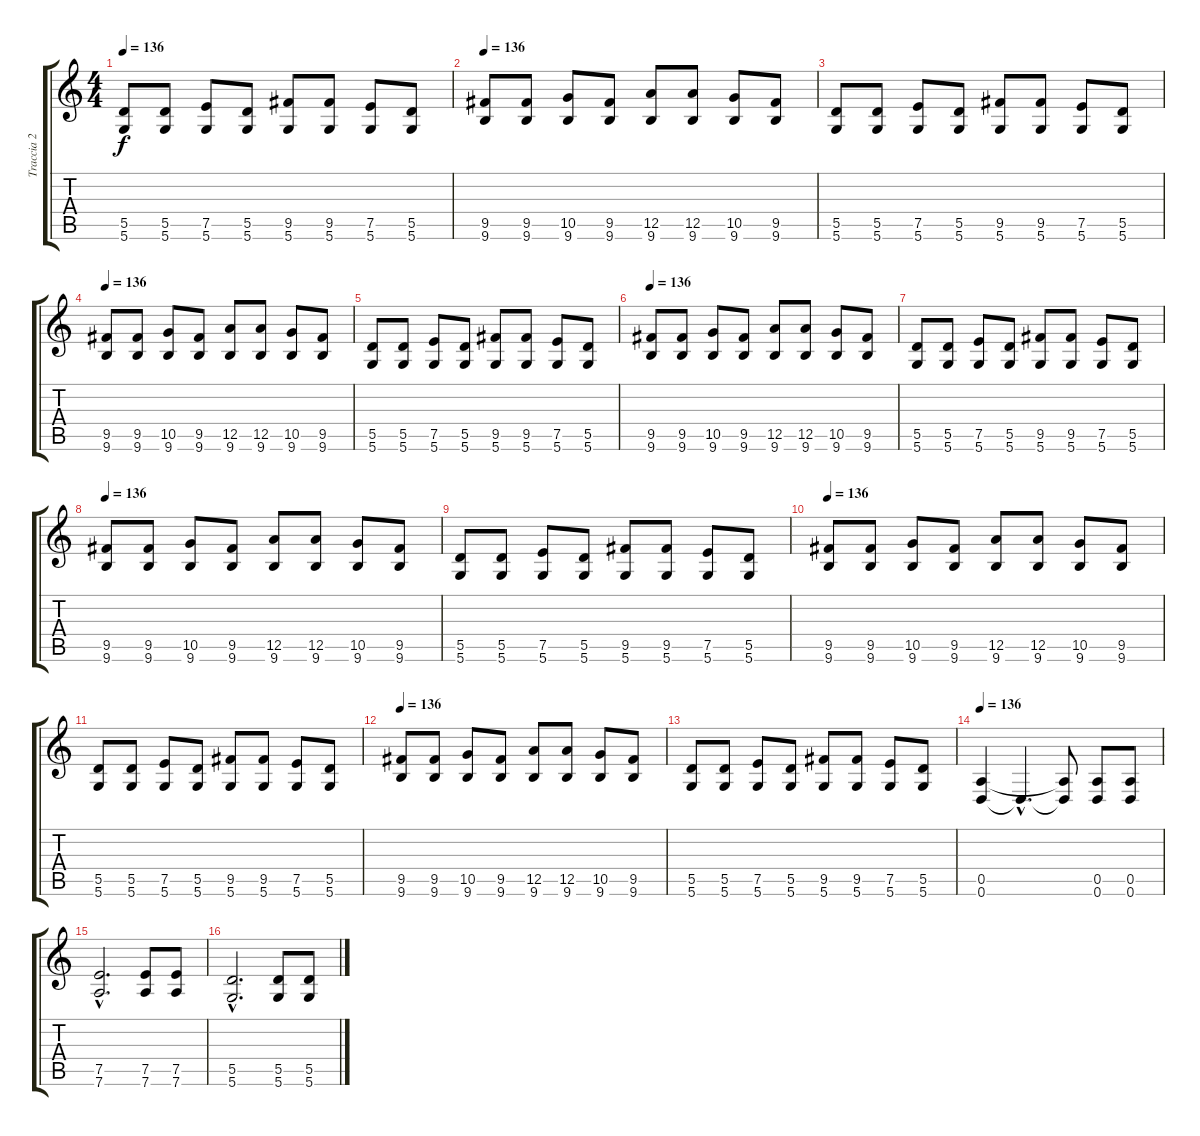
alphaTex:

\track ("Traccia 2" "Traccia 2") {instrument electricguitarmuted}
\staff {score tabs}
\tuning (E4 B3 G3 D3 A2 D2) {hide}
\ts (4 4)
\tempo 136
\clef g2
\ks c
(5.5 5.6).8{dy f} (5.5 5.6).8 (7.5 5.6).8 (5.5 5.6).8 (9.5 5.6).8 (9.5 5.6).8 (7.5 5.6).8 (5.5 5.6).8 |
\tempo 136
(9.5 9.6).8{instrument overdrivenguitar} (9.5 9.6).8 (10.5 9.6).8 (9.5 9.6).8 (12.5 9.6).8 (12.5 9.6).8 (10.5 9.6).8 (9.5 9.6).8 |
(5.5 5.6).8 (5.5 5.6).8 (7.5 5.6).8 (5.5 5.6).8 (9.5 5.6).8 (9.5 5.6).8 (7.5 5.6).8 (5.5 5.6).8 |
\tempo 136
(9.5 9.6).8{instrument overdrivenguitar} (9.5 9.6).8 (10.5 9.6).8 (9.5 9.6).8 (12.5 9.6).8 (12.5 9.6).8 (10.5 9.6).8 (9.5 9.6).8 |
(5.5 5.6).8 (5.5 5.6).8 (7.5 5.6).8 (5.5 5.6).8 (9.5 5.6).8 (9.5 5.6).8 (7.5 5.6).8 (5.5 5.6).8 |
\tempo 136
(9.5 9.6).8{instrument overdrivenguitar} (9.5 9.6).8 (10.5 9.6).8 (9.5 9.6).8 (12.5 9.6).8 (12.5 9.6).8 (10.5 9.6).8 (9.5 9.6).8 |
(5.5 5.6).8 (5.5 5.6).8 (7.5 5.6).8 (5.5 5.6).8 (9.5 5.6).8 (9.5 5.6).8 (7.5 5.6).8 (5.5 5.6).8 |
\tempo 136
(9.5 9.6).8{instrument overdrivenguitar} (9.5 9.6).8 (10.5 9.6).8 (9.5 9.6).8 (12.5 9.6).8 (12.5 9.6).8 (10.5 9.6).8 (9.5 9.6).8 |
(5.5 5.6).8 (5.5 5.6).8 (7.5 5.6).8 (5.5 5.6).8 (9.5 5.6).8 (9.5 5.6).8 (7.5 5.6).8 (5.5 5.6).8 |
\tempo 136
(9.5 9.6).8{instrument overdrivenguitar} (9.5 9.6).8 (10.5 9.6).8 (9.5 9.6).8 (12.5 9.6).8 (12.5 9.6).8 (10.5 9.6).8 (9.5 9.6).8 |
(5.5 5.6).8 (5.5 5.6).8 (7.5 5.6).8 (5.5 5.6).8 (9.5 5.6).8 (9.5 5.6).8 (7.5 5.6).8 (5.5 5.6).8 |
\tempo 136
(9.5 9.6).8{instrument overdrivenguitar} (9.5 9.6).8 (10.5 9.6).8 (9.5 9.6).8 (12.5 9.6).8 (12.5 9.6).8 (10.5 9.6).8 (9.5 9.6).8 |
(5.5 5.6).8 (5.5 5.6).8 (7.5 5.6).8 (5.5 5.6).8 (9.5 5.6).8 (9.5 5.6).8 (7.5 5.6).8 (5.5 5.6).8 |
\tempo 136
(0.5 0.6).4 0.6{hac t}.4{d} (0.5{t} 0.6{t}).8 (0.5 0.6).8 (0.5 0.6).8 |
(7.5{hac} 7.6{hac}).2{d} (7.5 7.6).8 (7.5 7.6).8 |
(5.5{hac} 5.6{hac}).2{d} (5.5 5.6).8 (5.5 5.6).8
